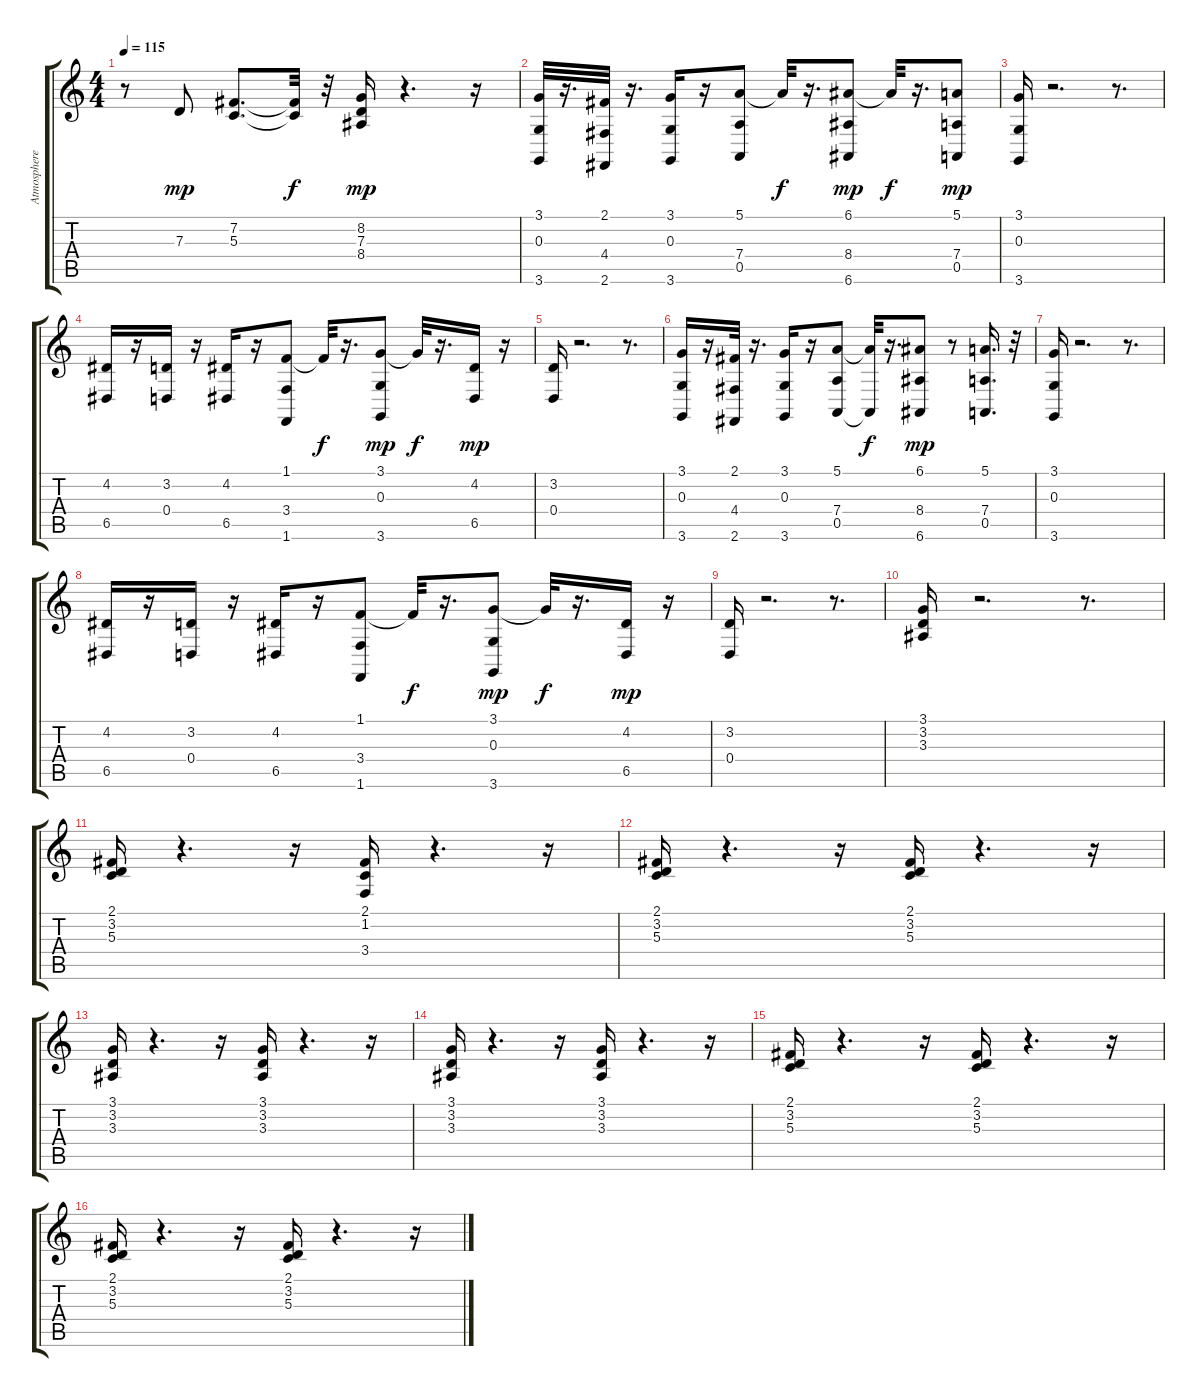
\track ("Atmosphere" "Atmosphere") {instrument fx4atmosphere}
\staff {score tabs}
\tuning (E4 B3 G3 D3 A2 E2) {hide}
\ts (4 4)
\tempo 115
\clef g2
\ks c
r.8{dy mp} 7.3.8 (7.2 5.3).8{d} (7.2{t} 5.3{t}).32{dy f} r.32 (8.2 7.3 8.4).16{dy mp} r.4{d} r.16 |
(3.1 0.3 3.6).32 r.16{d} (2.1 4.4 2.6).32 r.16{d} (3.1 0.3 3.6).16 r.16 (5.1 7.4 0.5).8 5.1{t}.32{dy f} r.16{d} (6.1 8.4 6.6).8{dy mp} 6.1{t}.32{dy f} r.16{d} (5.1 7.4 0.5).8{dy mp} |
(3.1 0.3 3.6).16 r.2{d} r.8{d} |
(4.2 6.5).16 r.16 (3.2 0.4).16 r.16 (4.2 6.5).16 r.16 (1.1 3.4 1.6).8 1.1{t}.32{dy f} r.16{d} (3.1 0.3 3.6).8{dy mp} 3.1{t}.32{dy f} r.16{d} (4.2 6.5).16{dy mp} r.16 |
(3.2 0.4).16 r.2{d} r.8{d} |
(3.1 0.3 3.6).16 r.16 (2.1 4.4 2.6).32 r.16{d} (3.1 0.3 3.6).16 r.16 (5.1 7.4 0.5).8 (5.1{t} 0.5{t}).32{dy f} r.16{d} (6.1 8.4 6.6).8{dy mp} r.8 (5.1 7.4 0.5).16{d} r.32 |
(3.1 0.3 3.6).16 r.2{d} r.8{d} |
(4.2 6.5).16 r.16 (3.2 0.4).16 r.16 (4.2 6.5).16 r.16 (1.1 3.4 1.6).8 1.1{t}.32{dy f} r.16{d} (3.1 0.3 3.6).8{dy mp} 3.1{t}.32{dy f} r.16{d} (4.2 6.5).16{dy mp} r.16 |
(3.2 0.4).16 r.2{d} r.8{d} |
(3.1 3.2 3.3).16 r.2{d} r.8{d} |
(2.1 3.2 5.3).16 r.4{d} r.16 (2.1 1.2 3.4).16 r.4{d} r.16 |
(2.1 3.2 5.3).16 r.4{d} r.16 (2.1 3.2 5.3).16 r.4{d} r.16 |
(3.1 3.2 3.3).16 r.4{d} r.16 (3.1 3.2 3.3).16 r.4{d} r.16 |
(3.1 3.2 3.3).16 r.4{d} r.16 (3.1 3.2 3.3).16 r.4{d} r.16 |
(2.1 3.2 5.3).16 r.4{d} r.16 (2.1 3.2 5.3).16 r.4{d} r.16 |
(2.1 3.2 5.3).16 r.4{d} r.16 (2.1 3.2 5.3).16 r.4{d} r.16
